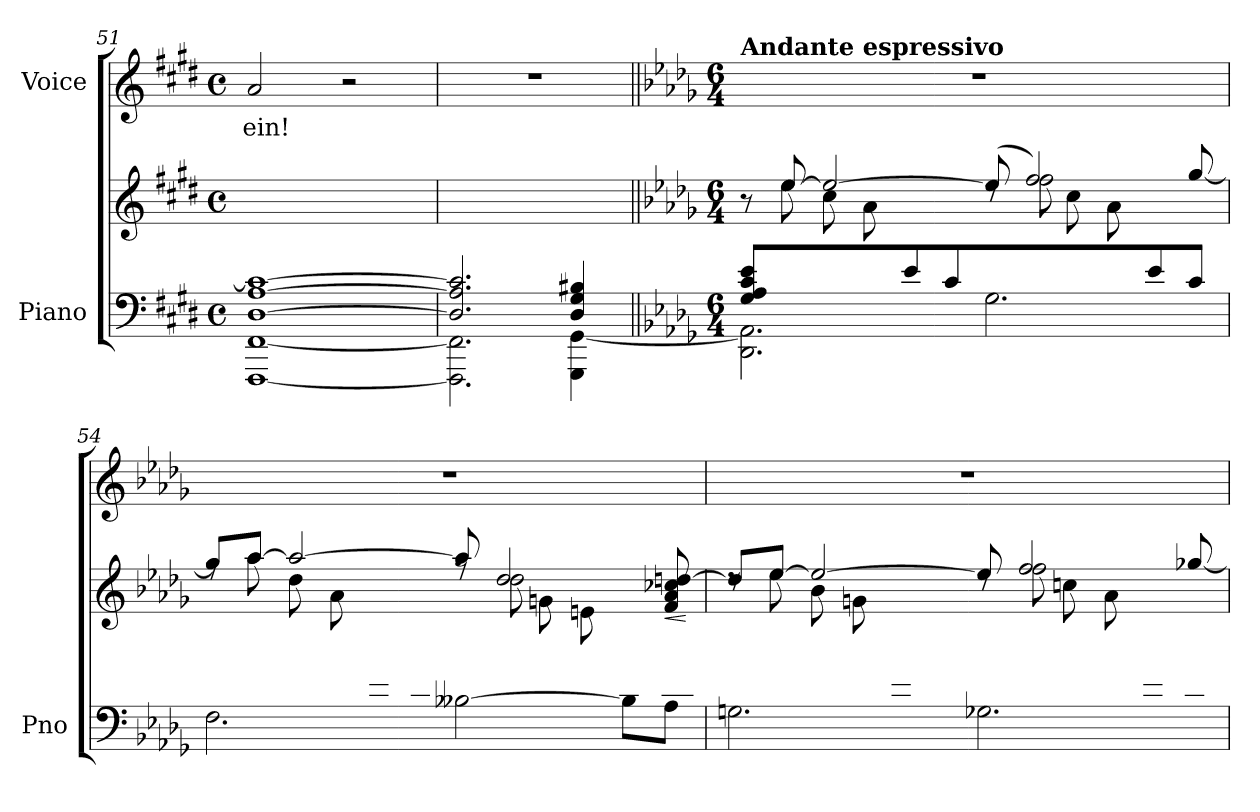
**kern	**kern	**dynam	**kern	**text
*part2	*part2	*part2	*part1	*part1
*staff3	*staff2	*staff2/3	*staff1	*staff1
*I"Piano	*	*	*I"Voice	*
*I'Pno	*	*	*	*
*clefF4	*clefG2	*	*clefG2	*
*k[f#c#g#d#]	*k[f#c#g#d#]	*	*k[f#c#g#d#]	*
*M4/4	*M4/4	*	*M4/4	*
*met(c)	*met(c)	*	*met(c)	*
=51	=51	=51	=51	=51
*^	*	*	*	*
!	!	!	!	!	!LO:LY:b
[1D# [1A 1c#_	[1FFF# [1FF#	1ryy	.	2a/	-ein!
.	.	.	.	2r	.
=52	=52	=52	=52	=52	=52
2.D#/] 2.A/] 2.c#/]	2.FFF#\] 2.FF#\]	1ryy	.	1r	.
4D#/ 4G#/ 4B#X/	4GGG#\ [4GG#\	.	.	.	.
!!LO:LB:g=z
=53||	=53||	=53||	=53||	=53||	=53||
*k[b-e-a-d-g-]	*	*k[b-e-a-d-g-]	*	*k[b-e-a-d-g-]	*
*M6/4	*	*M6/4	*	*M6/4	*
*	*	*^	*	*	*
!	!	!	!	!	!LO:TX:a:B:t=Andante espressivo	!
8G-/ 8A-/ 8c/ 8e-/	2.DD-\ 2.AA-\]	8r	8ryy	.	1.r	.
4.ryy	.	[8ee-/	8ee-\L	.	.	.
.	.	2ee-/_	8cc\	.	.	.
.	.	.	8a-\	.	.	.
8e-/	.	.	4ryy	.	.	.
8c/J	.	.	.	.	.	.
2ryy	2.G-\	(>8ee-/]	8rdd	.	.	.
!	!	!	!LO:N:head=open	!	!	!
.	.	2ff/)	8ff\L	.	.	.
.	.	.	8cc\	.	.	.
.	.	.	8a-\	.	.	.
8e-/	.	.	4ryy	.	.	.
8c/J	.	[8gg-/	.	.	.	.
=54	=54	=54	=54	=54	=54	=54
2ryy	2.F\	8gg-/L]	8rff	.	1.r	.
.	.	[8aa-/J	8aa-\L	]	.	.
.	.	2aa-/_	8dd-\	.	.	.
.	.	.	8a-\	.	.	.
8f/	.	.	4ryy	.	.	.
8d-/J	.	.	.	.	.	.
2ryy	[2B--X\	8aa-/]	8rff	.	.	.
!	!	!	!LO:N:head=open	!	!	!
.	.	2dd-/	8dd-\L	.	.	.
.	.	.	8gn\	.	.	.
.	.	.	8en\	.	.	.
8d-/	8B--\L]	.	4ryy	.	.	.
!	!	!	!	!LO:HP:b	!	!
!	!	!	!	!LO:HP:n=1:b	!	!
8c-X/ 8dn/J	8A-\J	8f/ 8a-/ 8cc-X/ [8ddn/	.	< >	.	.
*v	*v	*	*	*	*	*
*	*v	*v	*	*	*
.	.	[	.	.
=55	=55	=55	=55	=55
*^	*^	*	*	*
2ryy	2.Gn\	8dd/L]	8rdd	.	1.r	.
.	.	[8ee-/J	8ee-\L	.	.	.
.	.	2ee-/_	8b-\	.	.	.
.	.	.	8gn\	.	.	.
8e-/	.	.	4ryy	.	.	.
8B-/J	.	.	.	.	.	.
2ryy	2.G-X\	8ee-/]	8rdd	.	.	.
!	!	!	!LO:N:head=open	!	!	!
.	.	2ff/	8ff\L	.	.	.
.	.	.	8ccn\	.	.	.
.	.	.	8a-\	.	.	.
8e-/	.	.	4ryy	.	.	.
8cn/J	.	[8gg-X/	.	.	.	.
*v	*v	*	*	*	*	*
*	*v	*v	*	*	*
=	=	=	=	=
*-	*-	*-	*-	*-
